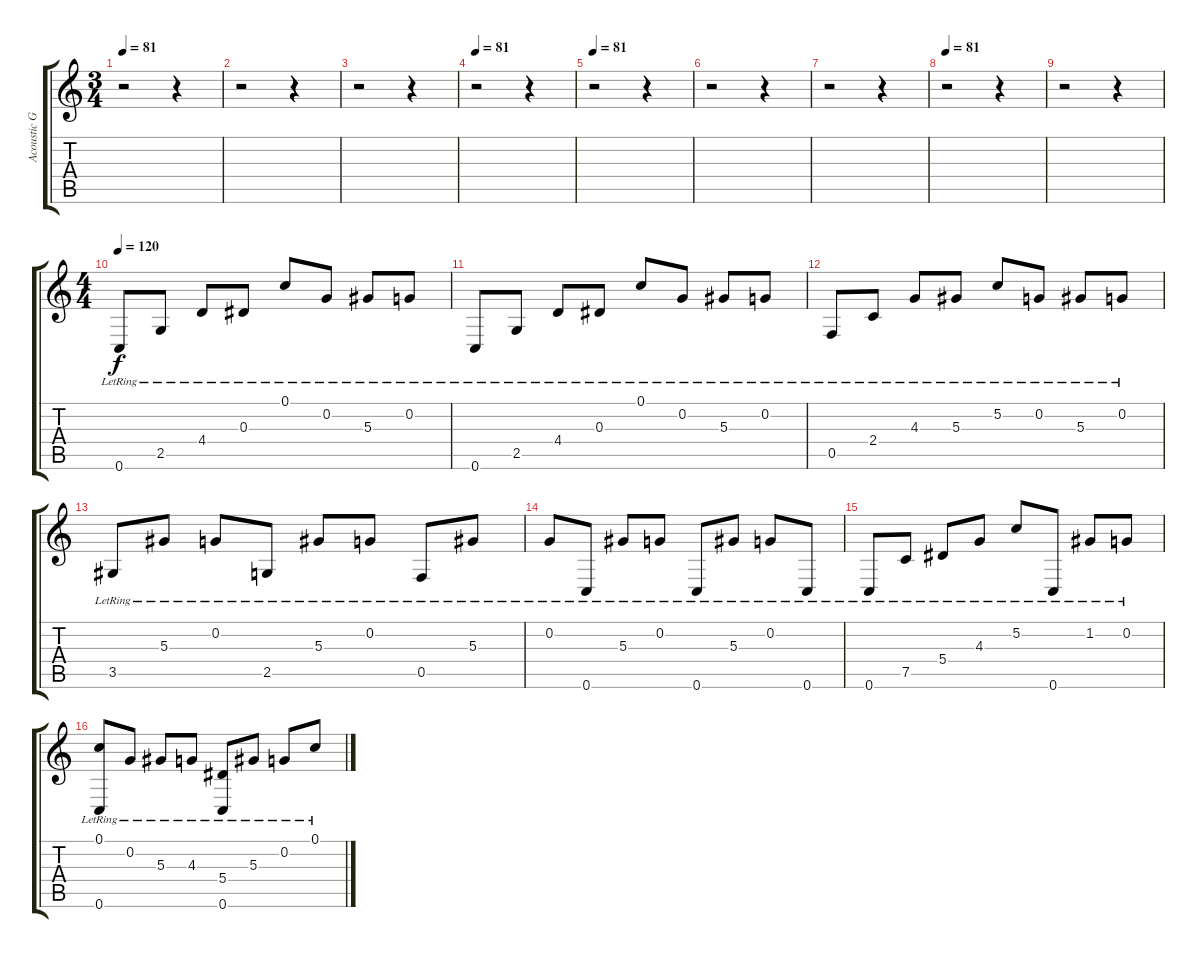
\track ("Acoustic Guitar" "Acoustic G") {instrument acousticguitarsteel}
\staff {score tabs}
\tuning (C4 G3 Eb3 Bb2 F2 C2) {hide}
\ts (3 4)
\tempo 81
\clef g2
\ks c
r.2{dy f} r.4 |
r.2 r.4 |
r.2 r.4 |
\tempo 81
r.2 r.4 |
\tempo 81
r.2 r.4 |
r.2 r.4 |
r.2 r.4 |
\tempo 81
r.2 r.4 |
r.2 r.4 |
\ts (4 4)
\tempo 120
0.6{lr}.8{volume 13} 2.5{lr}.8 4.4{lr}.8 0.3{lr}.8 0.1{lr}.8 0.2{lr}.8 5.3{lr}.8 0.2{lr}.8 |
0.6{lr}.8 2.5{lr}.8 4.4{lr}.8 0.3{lr}.8 0.1{lr}.8 0.2{lr}.8 5.3{lr}.8 0.2{lr}.8 |
0.5{lr}.8 2.4{lr}.8 4.3{lr}.8 5.3{lr}.8 5.2{lr}.8 0.2{lr}.8 5.3{lr}.8 0.2{lr}.8 |
3.5{lr}.8 5.3{lr}.8 0.2{lr}.8 2.5{lr}.8 5.3{lr}.8 0.2{lr}.8 0.5{lr}.8 5.3{lr}.8 |
0.2{lr}.8 0.6{lr}.8 5.3{lr}.8 0.2{lr}.8 0.6{lr}.8 5.3{lr}.8 0.2{lr}.8 0.6{lr}.8 |
0.6{lr}.8 7.5{lr}.8 5.4{lr}.8 4.3{lr}.8 5.2{lr}.8 0.6{lr}.8 1.2{lr}.8 0.2{lr}.8 |
(0.1{lr} 0.6{lr}).8 0.2{lr}.8 5.3{lr}.8 4.3{lr}.8 (5.4{lr} 0.6{lr}).8 5.3{lr}.8 0.2{lr}.8 0.1{lr}.8
